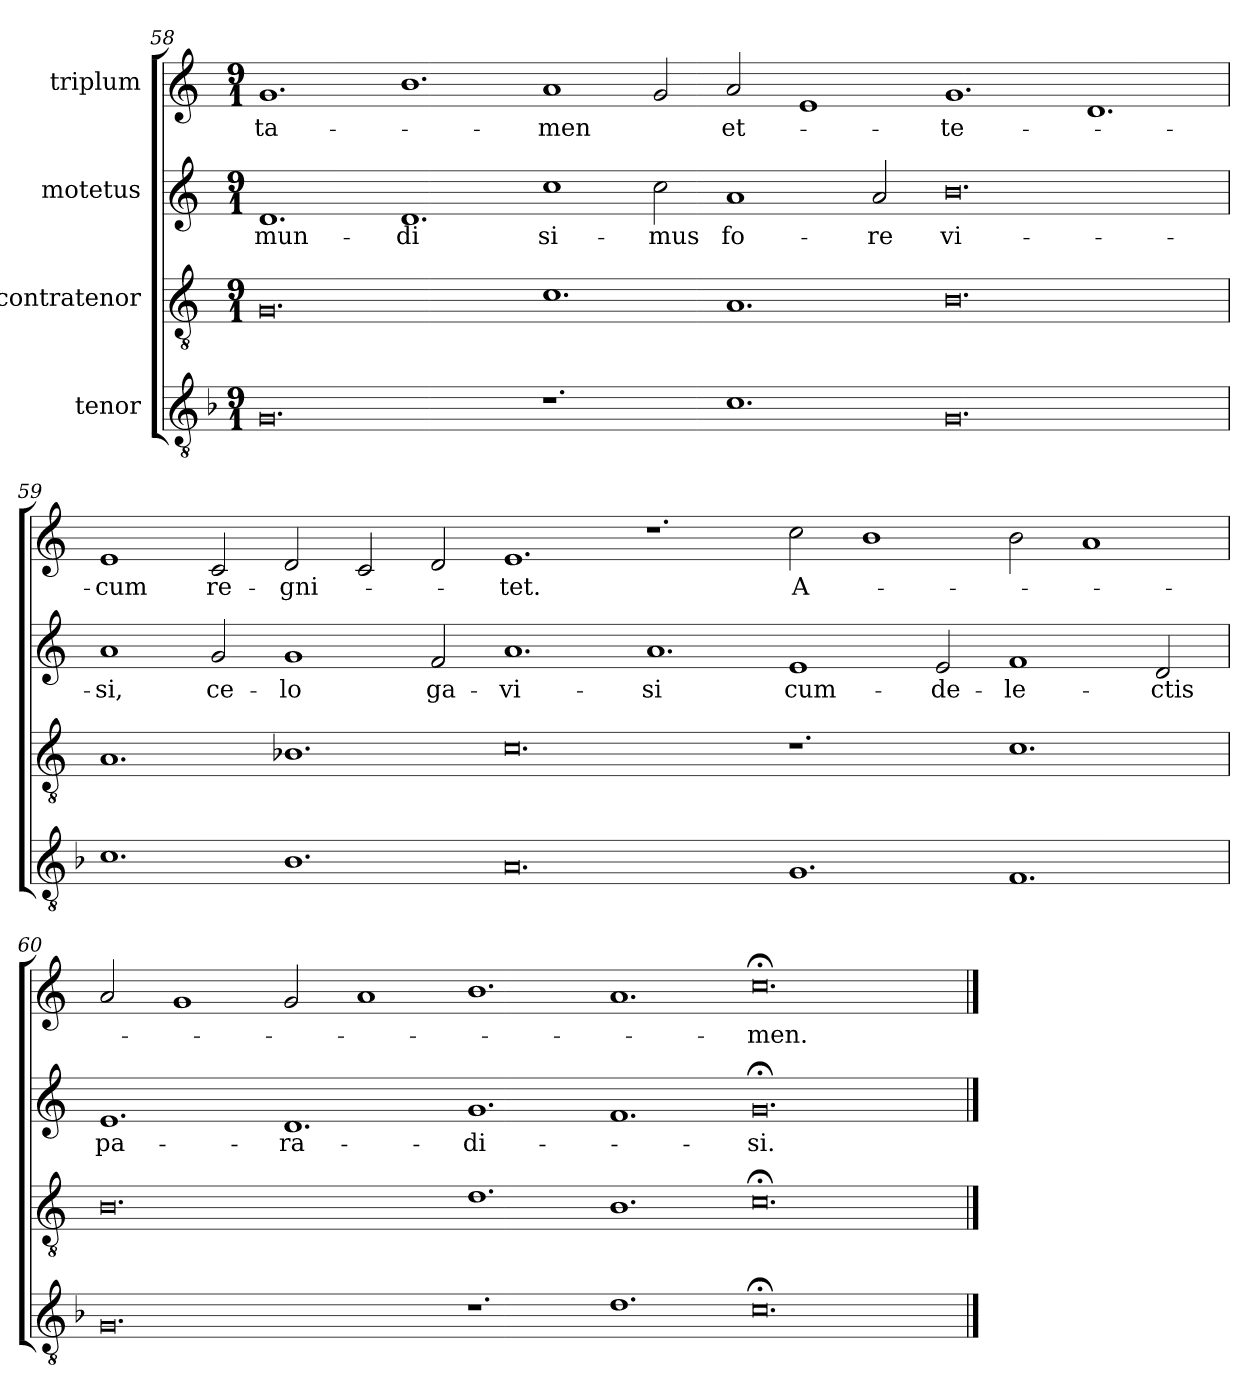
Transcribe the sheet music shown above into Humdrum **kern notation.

**kern	**kern	**kern	**text	**kern	**text
*part4	*part3	*part2	*part2	*part1	*part1
*staff4	*staff3	*staff2	*staff2	*staff1	*staff1
*I"tenor	*I"contratenor	*I"motetus	*	*I"triplum	*
*clefGv2	*clefGv2	*clefG2	*	*clefG2	*
*k[b-]	*k[]	*k[]	*	*k[]	*
*F:	*C:	*C:	*	*C:	*
*M9/1	*M9/1	*M9/1	*	*M9/1	*
=58	=58	=58	=58	=58	=58
0.G/	0.G/	1.d/	mun-	1.g/	-ta-
.	.	1.d/	-di	1.b\	.
1.r	1.c\	1cc\	si-	1a/	-men
.	.	2cc\	-mus	2g/	.
1.c\	1.A/	1a/	fo-	2a/	et-
.	.	.	.	1e/	.
.	.	2a/	-re	.	.
0.G/	0.B\	0.b\	vi-	1.g/	te-
.	.	.	.	1.d/	.
!!LO:LB:g=z
=59	=59	=59	=59	=59	=59
1.c\	1.A/	1a/	-si,	1e/	-cum
.	.	2g/	ce-	2c/	re-
1.B-\	1.B-X\	1g/	-lo	2d/	-gni-
.	.	.	.	2c/	.
.	.	2f/	ga-	2d/	.
0.A/	0.c\	1.a/	-vi-	1.e/	-tet.
.	.	1.a/	-si	1.r	.
1.G/	1.r	1e/	cum-	2cc\	A-
.	.	.	.	1b\	.
.	.	2e/	de-	.	.
1.F/	1.c\	1f/	-le-	2b\	.
.	.	.	.	1a/	.
.	.	2d/	-ctis	.	.
=60	=60	=60	=60	=60	=60
0.G/	0.B\	1.e/	pa-	2a/	.
.	.	.	.	1g/	.
.	.	1.d/	-ra-	2g/	.
.	.	.	.	1a/	.
1.r	1.d\	1.g/	-di-	1.b\	.
1.d\	1.B\	1.f/	.	1.a/	.
0.c;<\	0.c;<\	0.g;</	-si.	0.cc;<\	-men.
==	==	==	==	==	==
*-	*-	*-	*-	*-	*-
